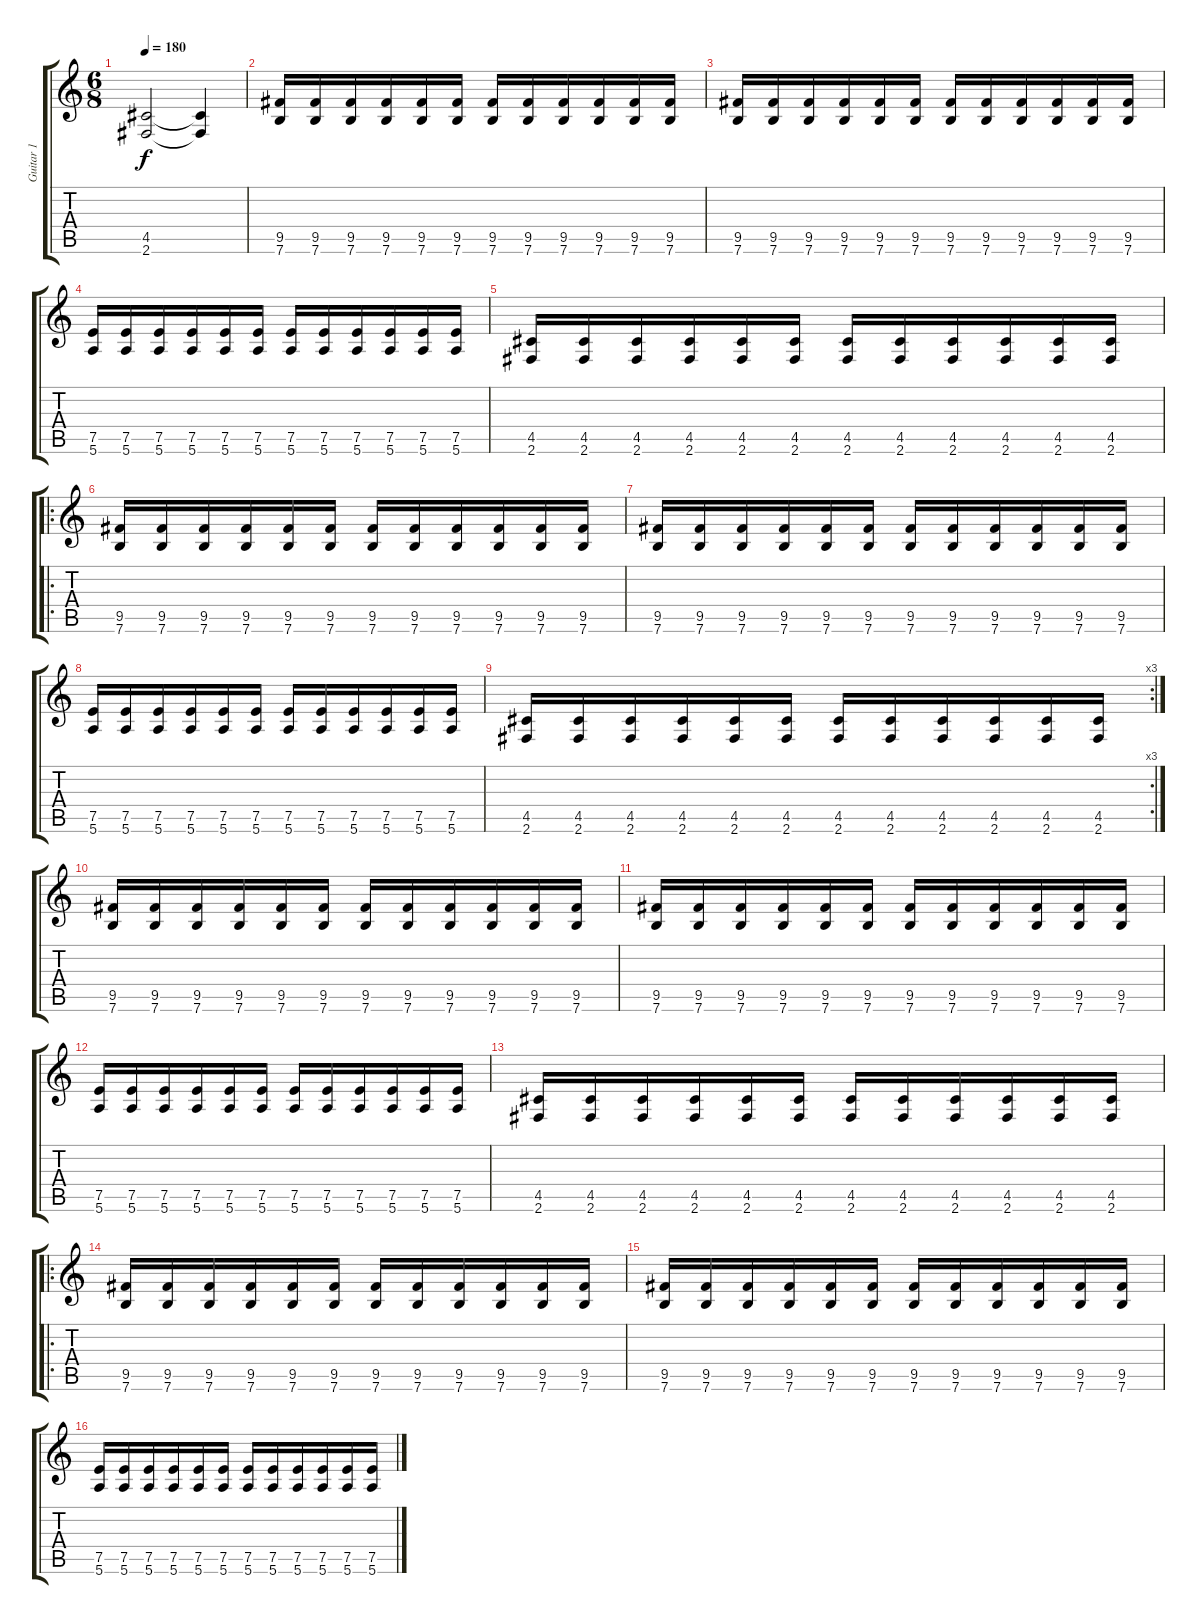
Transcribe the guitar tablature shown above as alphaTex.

\track ("Guitar 1" "Guitar 1") {instrument distortionguitar}
\staff {score tabs}
\tuning (E4 B3 G3 D3 A2 E2) {hide}
\ts (6 8)
\tempo 180
\clef g2
\ks c
(4.5 2.6).2{dy f} (4.5{t} 2.6{t}).4 |
(9.5 7.6).16 (9.5 7.6).16 (9.5 7.6).16 (9.5 7.6).16 (9.5 7.6).16 (9.5 7.6).16 (9.5 7.6).16 (9.5 7.6).16 (9.5 7.6).16 (9.5 7.6).16 (9.5 7.6).16 (9.5 7.6).16 |
(9.5 7.6).16 (9.5 7.6).16 (9.5 7.6).16 (9.5 7.6).16 (9.5 7.6).16 (9.5 7.6).16 (9.5 7.6).16 (9.5 7.6).16 (9.5 7.6).16 (9.5 7.6).16 (9.5 7.6).16 (9.5 7.6).16 |
(7.5 5.6).16 (7.5 5.6).16 (7.5 5.6).16 (7.5 5.6).16 (7.5 5.6).16 (7.5 5.6).16 (7.5 5.6).16 (7.5 5.6).16 (7.5 5.6).16 (7.5 5.6).16 (7.5 5.6).16 (7.5 5.6).16 |
(4.5 2.6).16 (4.5 2.6).16 (4.5 2.6).16 (4.5 2.6).16 (4.5 2.6).16 (4.5 2.6).16 (4.5 2.6).16 (4.5 2.6).16 (4.5 2.6).16 (4.5 2.6).16 (4.5 2.6).16 (4.5 2.6).16 |
\ro
(9.5 7.6).16 (9.5 7.6).16 (9.5 7.6).16 (9.5 7.6).16 (9.5 7.6).16 (9.5 7.6).16 (9.5 7.6).16 (9.5 7.6).16 (9.5 7.6).16 (9.5 7.6).16 (9.5 7.6).16 (9.5 7.6).16 |
(9.5 7.6).16 (9.5 7.6).16 (9.5 7.6).16 (9.5 7.6).16 (9.5 7.6).16 (9.5 7.6).16 (9.5 7.6).16 (9.5 7.6).16 (9.5 7.6).16 (9.5 7.6).16 (9.5 7.6).16 (9.5 7.6).16 |
(7.5 5.6).16 (7.5 5.6).16 (7.5 5.6).16 (7.5 5.6).16 (7.5 5.6).16 (7.5 5.6).16 (7.5 5.6).16 (7.5 5.6).16 (7.5 5.6).16 (7.5 5.6).16 (7.5 5.6).16 (7.5 5.6).16 |
\rc 3
(4.5 2.6).16 (4.5 2.6).16 (4.5 2.6).16 (4.5 2.6).16 (4.5 2.6).16 (4.5 2.6).16 (4.5 2.6).16 (4.5 2.6).16 (4.5 2.6).16 (4.5 2.6).16 (4.5 2.6).16 (4.5 2.6).16 |
(9.5 7.6).16 (9.5 7.6).16 (9.5 7.6).16 (9.5 7.6).16 (9.5 7.6).16 (9.5 7.6).16 (9.5 7.6).16 (9.5 7.6).16 (9.5 7.6).16 (9.5 7.6).16 (9.5 7.6).16 (9.5 7.6).16 |
(9.5 7.6).16 (9.5 7.6).16 (9.5 7.6).16 (9.5 7.6).16 (9.5 7.6).16 (9.5 7.6).16 (9.5 7.6).16 (9.5 7.6).16 (9.5 7.6).16 (9.5 7.6).16 (9.5 7.6).16 (9.5 7.6).16 |
(7.5 5.6).16 (7.5 5.6).16 (7.5 5.6).16 (7.5 5.6).16 (7.5 5.6).16 (7.5 5.6).16 (7.5 5.6).16 (7.5 5.6).16 (7.5 5.6).16 (7.5 5.6).16 (7.5 5.6).16 (7.5 5.6).16 |
(4.5 2.6).16 (4.5 2.6).16 (4.5 2.6).16 (4.5 2.6).16 (4.5 2.6).16 (4.5 2.6).16 (4.5 2.6).16 (4.5 2.6).16 (4.5 2.6).16 (4.5 2.6).16 (4.5 2.6).16 (4.5 2.6).16 |
\ro
(9.5 7.6).16 (9.5 7.6).16 (9.5 7.6).16 (9.5 7.6).16 (9.5 7.6).16 (9.5 7.6).16 (9.5 7.6).16 (9.5 7.6).16 (9.5 7.6).16 (9.5 7.6).16 (9.5 7.6).16 (9.5 7.6).16 |
(9.5 7.6).16 (9.5 7.6).16 (9.5 7.6).16 (9.5 7.6).16 (9.5 7.6).16 (9.5 7.6).16 (9.5 7.6).16 (9.5 7.6).16 (9.5 7.6).16 (9.5 7.6).16 (9.5 7.6).16 (9.5 7.6).16 |
(7.5 5.6).16 (7.5 5.6).16 (7.5 5.6).16 (7.5 5.6).16 (7.5 5.6).16 (7.5 5.6).16 (7.5 5.6).16 (7.5 5.6).16 (7.5 5.6).16 (7.5 5.6).16 (7.5 5.6).16 (7.5 5.6).16
